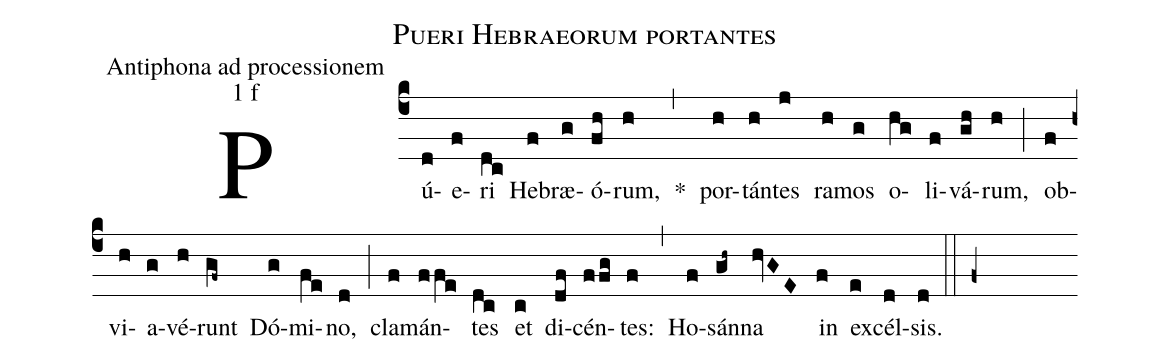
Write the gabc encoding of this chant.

name: Pueri Hebraeorum portantes;
office-part: Antiphona ad processionem;
mode: 1;
mode-differentia: f;
%%
(c4)

Pú(d)e(f)ri(dc) He(f)bræ(g)ó(fh)rum,(h) *(,) por(h)tán(h)tes(j) ra(h)mos(g) o(hg)li(f)vá(gh)rum,(h) (;) ob(f)vi(h)a(g)vé(h)runt(gf~) Dó(g)mi(fe)no,(d) (;) cla(f)mán(ffe)tes(dc) et(c) di(df)cén(ffg)tes:(f) (,) Ho(f)sán(gh~)na(hvGE) in(f) ex(e)cél(d)sis.(d)

(::)

(f+)
